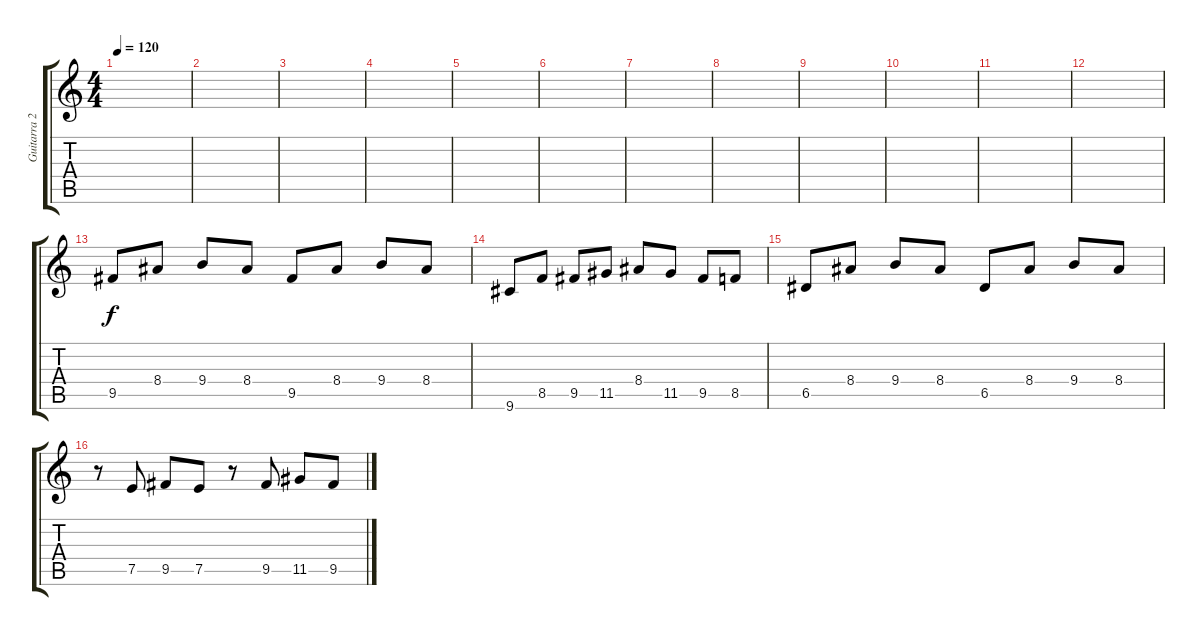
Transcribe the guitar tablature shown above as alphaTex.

\track ("Guitarra 2" "Guitarra 2") {instrument acousticguitarnylon}
\staff {score tabs}
\tuning (E4 B3 G3 D3 A2 E2) {hide}
\ts (4 4)
\tempo 120
\clef g2
\ks c
|
|
|
|
|
|
|
|
|
|
|
|
9.5.8 8.4.8 9.4.8 8.4.8 9.5.8 8.4.8 9.4.8 8.4.8 |
9.6.8 8.5.8 9.5.8 11.5.8 8.4.8 11.5.8 9.5.8 8.5.8 |
6.5.8 8.4.8 9.4.8 8.4.8 6.5.8 8.4.8 9.4.8 8.4.8 |
r.8 7.5.8 9.5.8 7.5.8 r.8 9.5.8 11.5.8 9.5.8
